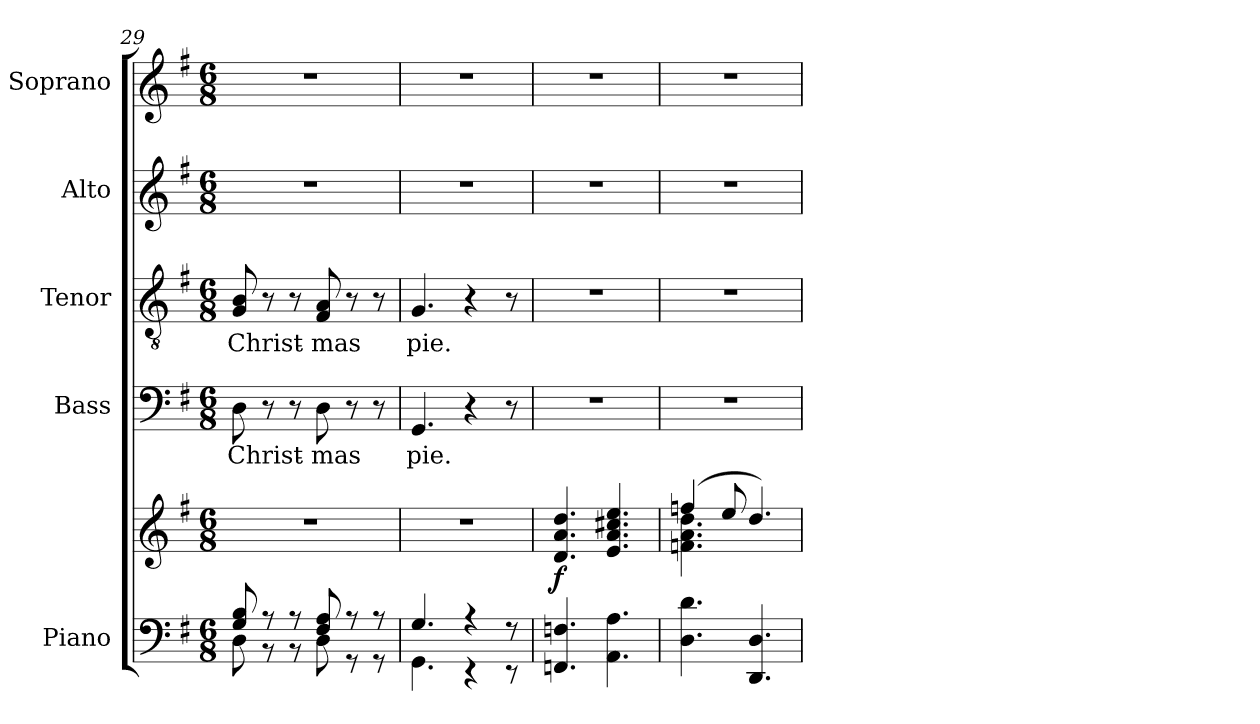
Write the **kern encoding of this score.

**kern	**kern	**dynam	**kern	**text	**kern	**text	**kern	**kern
*part5	*part5	*part5	*part4	*part4	*part3	*part3	*part2	*part1
*staff6	*staff5	*staff5/6	*staff4	*staff4	*staff3	*staff3	*staff2	*staff1
*I"Piano	*	*	*I"Bass	*	*I"Tenor	*	*I"Alto	*I"Soprano
*I'Pno.	*	*	*I'B.	*	*I'T.	*	*I'A.	*I'S.
*clefF4	*clefG2	*	*clefF4	*	*clefGv2	*	*clefG2	*clefG2
*	*	*	*	*	*ITrd7c12	*	*	*
*k[f#]	*k[f#]	*	*k[f#]	*	*k[f#]	*	*k[f#]	*k[f#]
*G:	*G:	*	*G:	*	*G:	*	*G:	*G:
*M6/8	*M6/8	*	*M6/8	*	*M6/8	*	*M6/8	*M6/8
=29	=29	=29	=29	=29	=29	=29	=29	=29
*^	*	*	*	*	*	*	*	*
!	!	!LO:N:vis=1	!	!	!	!	!	!	!
!	!	!	!	!	!LO:LY:b:color=#000000	!	!	!	!
!	!	!	!	!	!	!	!LO:LY:b:color=#000000	!LO:N:vis=1	!LO:N:vis=1
8Gi/ 8Bi	8Di\	2.r	.	8Di\	Christ-	8GGi/ 8BBi	Christ-	2.r	2.r
8r	8r	.	.	8r	.	8r	.	.	.
8r	8r	.	.	8r	.	8r	.	.	.
!	!	!	!	!	!LO:LY:b:color=#000000	!	!	!	!
!	!	!	!	!	!	!	!LO:LY:b:color=#000000	!	!
8F#i/ 8Ai	8Di\	.	.	8Di\	-mas	8FF#i/ 8AAi	-mas	.	.
8r	8r	.	.	8r	.	8r	.	.	.
8r	8r	.	.	8r	.	8r	.	.	.
=30	=30	=30	=30	=30	=30	=30	=30	=30	=30
!	!	!LO:N:vis=1	!	!	!	!	!	!	!
!	!	!	!	!	!LO:LY:b:color=#000000	!	!	!	!
!	!	!	!	!	!	!	!LO:LY:b:color=#000000	!LO:N:vis=1	!LO:N:vis=1
4.Gi/	4.GGi\	2.r	.	4.GGi/	pie.	4.GGi/	pie.	2.r	2.r
4r	4r	.	.	4r	.	4r	.	.	.
8r	8r	.	.	8r	.	8r	.	.	.
=31	=31	=31	=31	=31	=31	=31	=31	=31	=31
!	!	!	!	!LO:N:vis=1	!	!LO:N:vis=1	!	!LO:N:vis=1	!LO:N:vis=1
*v	*v	*	*	*	*	*	*	*	*
4.FFni/ 4.Fni	4.di/ 4.ai 4.ddi	f	2.r	.	2.r	.	2.r	2.r
4.AAi\ 4.Ai	4.ei/ 4.ai 4.cc#Xi 4.eei	.	.	.	.	.	.	.
!!LO:LB:g=z
=32	=32	=32	=32	=32	=32	=32	=32	=32
*	*^	*	*	*	*	*	*	*
!	!	!	!	!LO:N:vis=1	!	!LO:N:vis=1	!	!LO:N:vis=1	!LO:N:vis=1
4.Di\ 4.di	(4ffni/	4.fni\ 4.ai 4.ddi	.	2.r	.	2.r	.	2.r	2.r
.	8eei/	.	.	.	.	.	.	.	.
4.DDi/ 4.Di	4.ddi/)	4.ryy	.	.	.	.	.	.	.
*	*v	*v	*	*	*	*	*	*	*
=	=	=	=	=	=	=	=	=
*-	*-	*-	*-	*-	*-	*-	*-	*-
